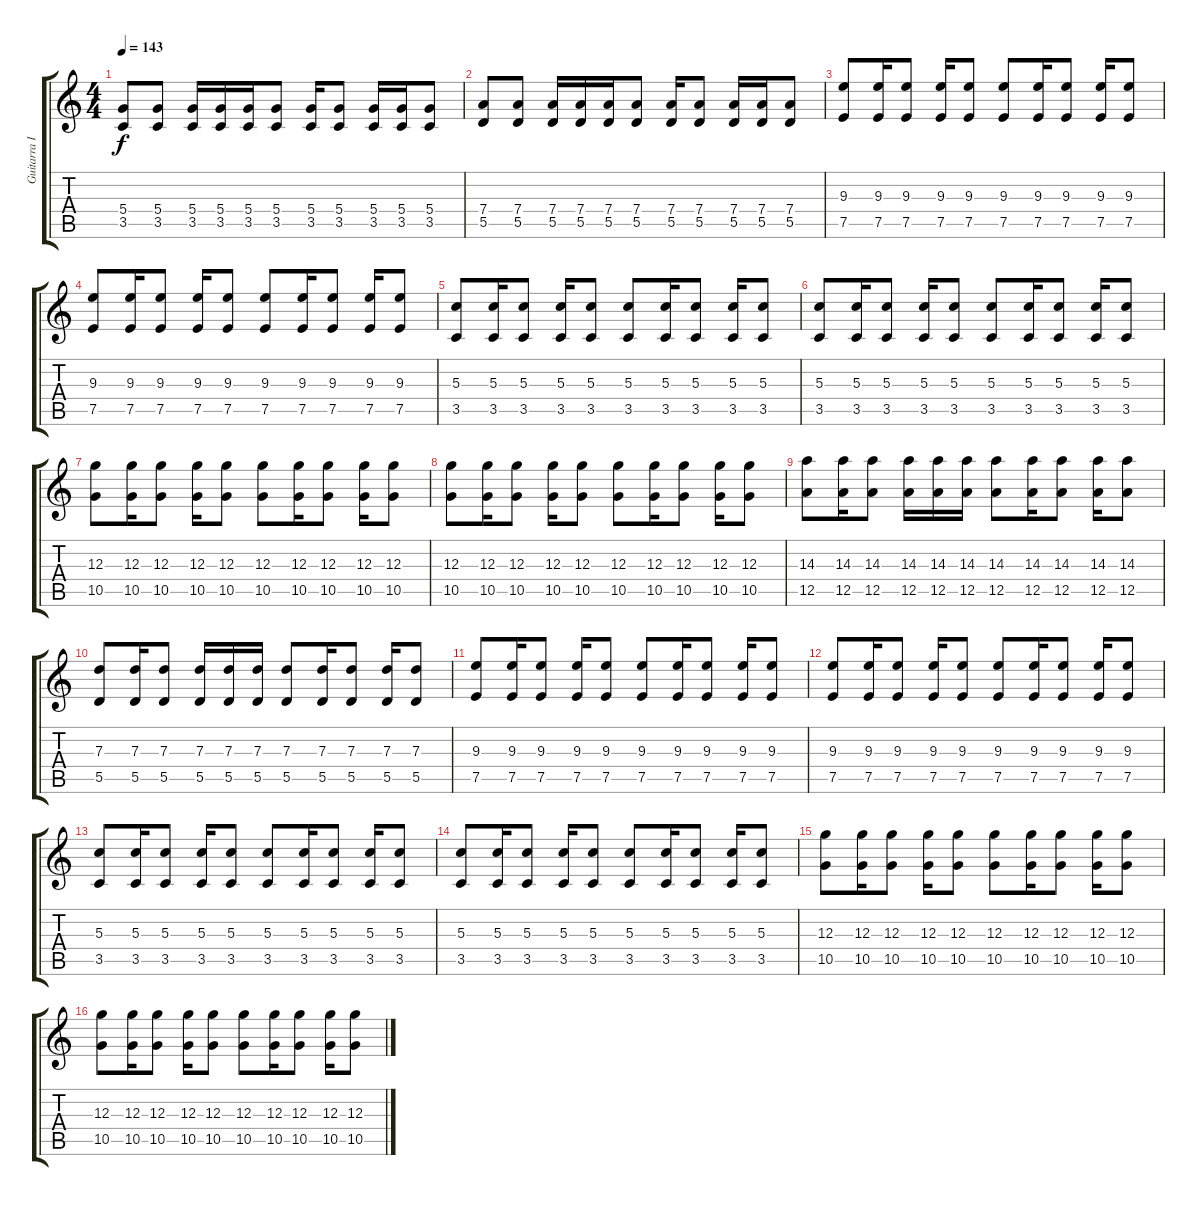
\track ("Guitarra I" "Guitarra I") {instrument distortionguitar}
\staff {score tabs}
\tuning (E4 B3 G3 D3 A2 E2) {hide}
\ts (4 4)
\tempo 143
\clef g2
\ks c
(5.4 3.5).8{dy f} (5.4 3.5).8 (5.4 3.5).16 (5.4 3.5).16 (5.4 3.5).16 (5.4 3.5).8 (5.4 3.5).16 (5.4 3.5).8 (5.4 3.5).16 (5.4 3.5).16 (5.4 3.5).8 |
(7.4 5.5).8 (7.4 5.5).8 (7.4 5.5).16 (7.4 5.5).16 (7.4 5.5).16 (7.4 5.5).8 (7.4 5.5).16 (7.4 5.5).8 (7.4 5.5).16 (7.4 5.5).16 (7.4 5.5).8 |
(9.3 7.5).8 (9.3 7.5).16 (9.3 7.5).8 (9.3 7.5).16 (9.3 7.5).8 (9.3 7.5).8 (9.3 7.5).16 (9.3 7.5).8 (9.3 7.5).16 (9.3 7.5).8 |
(9.3 7.5).8 (9.3 7.5).16 (9.3 7.5).8 (9.3 7.5).16 (9.3 7.5).8 (9.3 7.5).8 (9.3 7.5).16 (9.3 7.5).8 (9.3 7.5).16 (9.3 7.5).8 |
(5.3 3.5).8 (5.3 3.5).16 (5.3 3.5).8 (5.3 3.5).16 (5.3 3.5).8 (5.3 3.5).8 (5.3 3.5).16 (5.3 3.5).8 (5.3 3.5).16 (5.3 3.5).8 |
(5.3 3.5).8 (5.3 3.5).16 (5.3 3.5).8 (5.3 3.5).16 (5.3 3.5).8 (5.3 3.5).8 (5.3 3.5).16 (5.3 3.5).8 (5.3 3.5).16 (5.3 3.5).8 |
(12.3 10.5).8 (12.3 10.5).16 (12.3 10.5).8 (12.3 10.5).16 (12.3 10.5).8 (12.3 10.5).8 (12.3 10.5).16 (12.3 10.5).8 (12.3 10.5).16 (12.3 10.5).8 |
(12.3 10.5).8 (12.3 10.5).16 (12.3 10.5).8 (12.3 10.5).16 (12.3 10.5).8 (12.3 10.5).8 (12.3 10.5).16 (12.3 10.5).8 (12.3 10.5).16 (12.3 10.5).8 |
(14.3 12.5).8 (14.3 12.5).16 (14.3 12.5).8 (14.3 12.5).16 (14.3 12.5).16 (14.3 12.5).16 (14.3 12.5).8 (14.3 12.5).16 (14.3 12.5).8 (14.3 12.5).16 (14.3 12.5).8 |
(7.3 5.5).8 (7.3 5.5).16 (7.3 5.5).8 (7.3 5.5).16 (7.3 5.5).16 (7.3 5.5).16 (7.3 5.5).8 (7.3 5.5).16 (7.3 5.5).8 (7.3 5.5).16 (7.3 5.5).8 |
(9.3 7.5).8 (9.3 7.5).16 (9.3 7.5).8 (9.3 7.5).16 (9.3 7.5).8 (9.3 7.5).8 (9.3 7.5).16 (9.3 7.5).8 (9.3 7.5).16 (9.3 7.5).8 |
(9.3 7.5).8 (9.3 7.5).16 (9.3 7.5).8 (9.3 7.5).16 (9.3 7.5).8 (9.3 7.5).8 (9.3 7.5).16 (9.3 7.5).8 (9.3 7.5).16 (9.3 7.5).8 |
(5.3 3.5).8 (5.3 3.5).16 (5.3 3.5).8 (5.3 3.5).16 (5.3 3.5).8 (5.3 3.5).8 (5.3 3.5).16 (5.3 3.5).8 (5.3 3.5).16 (5.3 3.5).8 |
(5.3 3.5).8 (5.3 3.5).16 (5.3 3.5).8 (5.3 3.5).16 (5.3 3.5).8 (5.3 3.5).8 (5.3 3.5).16 (5.3 3.5).8 (5.3 3.5).16 (5.3 3.5).8 |
(12.3 10.5).8 (12.3 10.5).16 (12.3 10.5).8 (12.3 10.5).16 (12.3 10.5).8 (12.3 10.5).8 (12.3 10.5).16 (12.3 10.5).8 (12.3 10.5).16 (12.3 10.5).8 |
(12.3 10.5).8 (12.3 10.5).16 (12.3 10.5).8 (12.3 10.5).16 (12.3 10.5).8 (12.3 10.5).8 (12.3 10.5).16 (12.3 10.5).8 (12.3 10.5).16 (12.3 10.5).8
